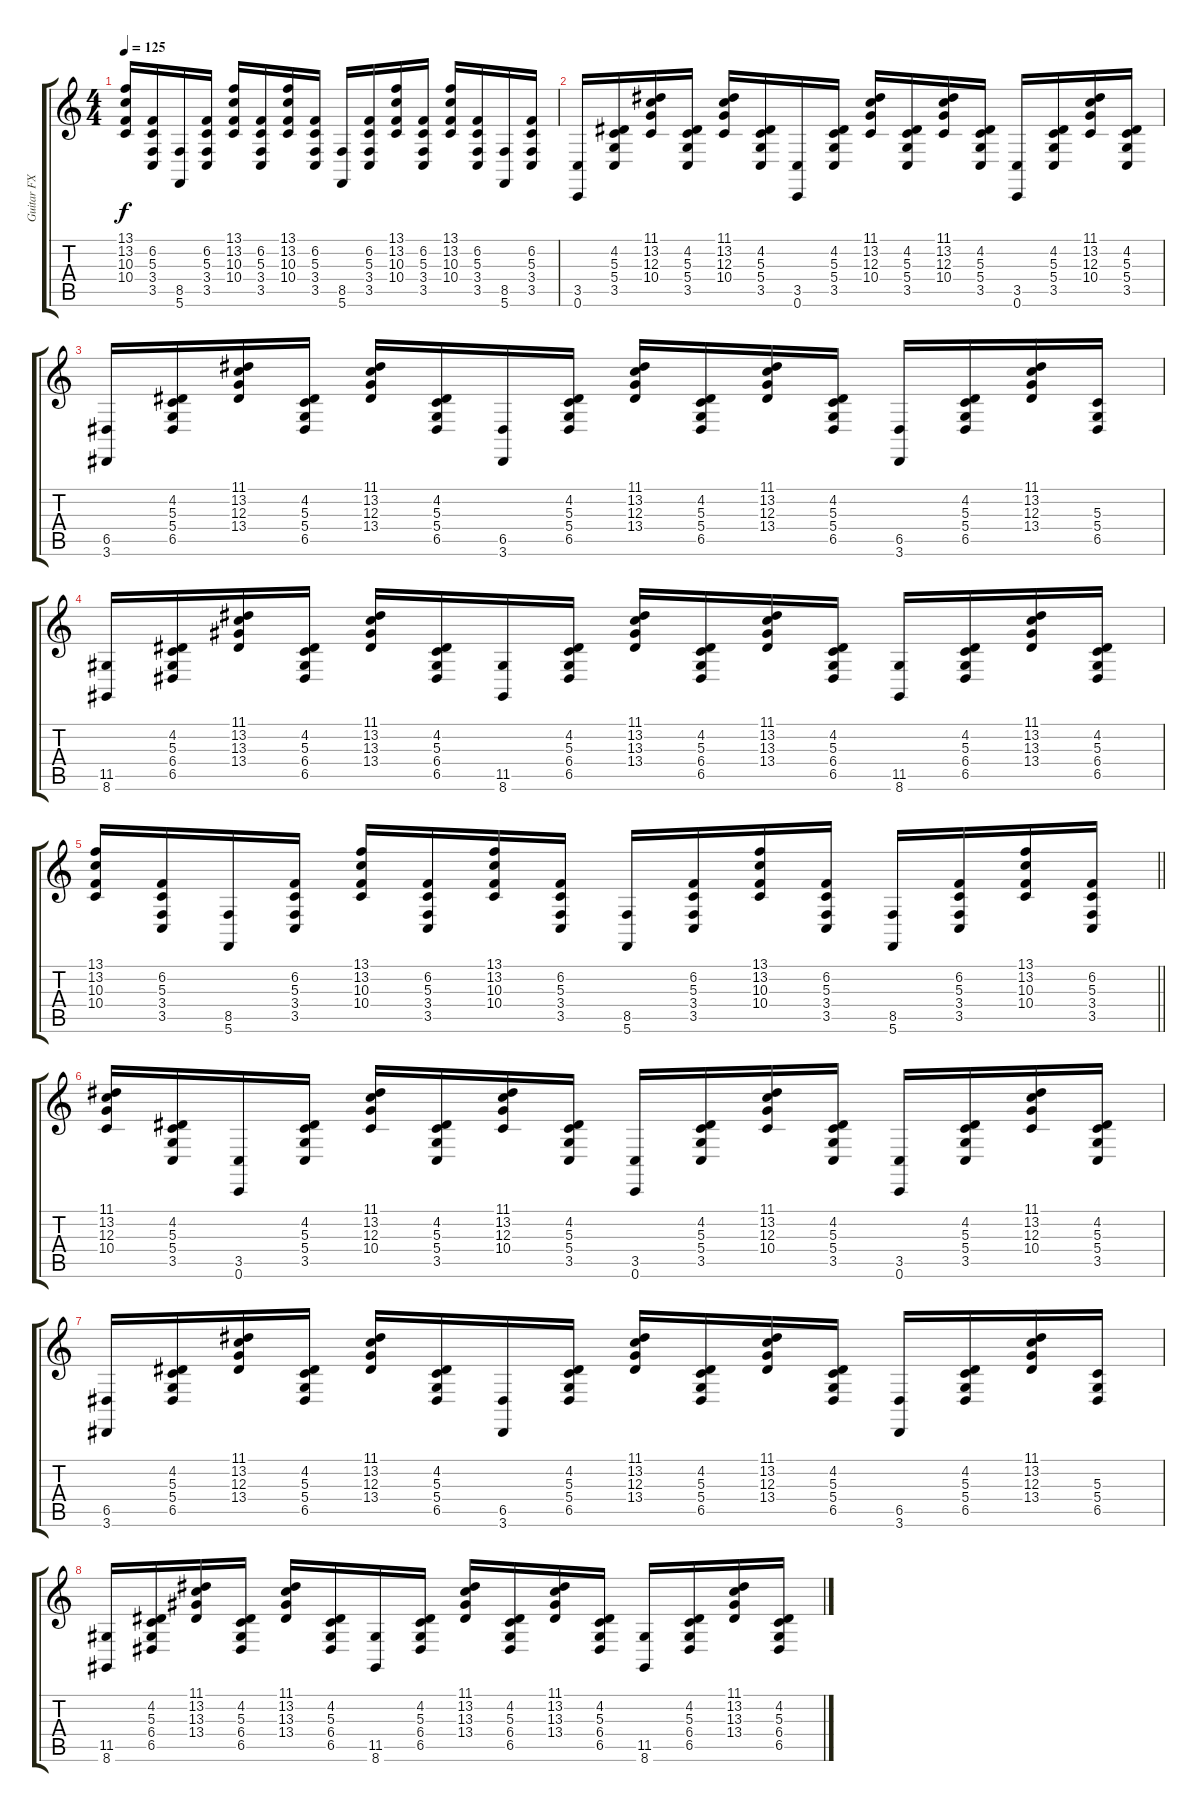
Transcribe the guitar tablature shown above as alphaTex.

\track ("Guitar FX" "Guitar FX") {instrument lead8bassandlead}
\staff {score tabs}
\tuning (E4 B3 G3 D3 A2 C2) {hide}
\ts (4 4)
\tempo 125
\clef g2
\ks c
(13.1 13.2 10.3 10.4).16{dy f} (6.2 5.3 3.4 3.5).16 (8.5 5.6).16 (6.2 5.3 3.4 3.5).16 (13.1 13.2 10.3 10.4).16 (6.2 5.3 3.4 3.5).16 (13.1 13.2 10.3 10.4).16 (6.2 5.3 3.4 3.5).16 (8.5 5.6).16 (6.2 5.3 3.4 3.5).16 (13.1 13.2 10.3 10.4).16 (6.2 5.3 3.4 3.5).16 (13.1 13.2 10.3 10.4).16 (6.2 5.3 3.4 3.5).16 (8.5 5.6).16 (6.2 5.3 3.4 3.5).16 |
(3.5 0.6).16 (4.2 5.3 5.4 3.5).16 (11.1 13.2 12.3 10.4).16 (4.2 5.3 5.4 3.5).16 (11.1 13.2 12.3 10.4).16 (4.2 5.3 5.4 3.5).16 (3.5 0.6).16 (4.2 5.3 5.4 3.5).16 (11.1 13.2 12.3 10.4).16 (4.2 5.3 5.4 3.5).16 (11.1 13.2 12.3 10.4).16 (4.2 5.3 5.4 3.5).16 (3.5 0.6).16 (4.2 5.3 5.4 3.5).16 (11.1 13.2 12.3 10.4).16 (4.2 5.3 5.4 3.5).16 |
(6.5 3.6).16 (4.2 5.3 5.4 6.5).16 (11.1 13.2 12.3 13.4).16 (4.2 5.3 5.4 6.5).16 (11.1 13.2 12.3 13.4).16 (4.2 5.3 5.4 6.5).16 (6.5 3.6).16 (4.2 5.3 5.4 6.5).16 (11.1 13.2 12.3 13.4).16 (4.2 5.3 5.4 6.5).16 (11.1 13.2 12.3 13.4).16 (4.2 5.3 5.4 6.5).16 (6.5 3.6).16 (4.2 5.3 5.4 6.5).16 (11.1 13.2 12.3 13.4).16 (5.3 5.4 6.5).16 |
(11.5 8.6).16 (4.2 5.3 6.4 6.5).16 (11.1 13.2 13.3 13.4).16 (4.2 5.3 6.4 6.5).16 (11.1 13.2 13.3 13.4).16 (4.2 5.3 6.4 6.5).16 (11.5 8.6).16 (4.2 5.3 6.4 6.5).16 (11.1 13.2 13.3 13.4).16 (4.2 5.3 6.4 6.5).16 (11.1 13.2 13.3 13.4).16 (4.2 5.3 6.4 6.5).16 (11.5 8.6).16 (4.2 5.3 6.4 6.5).16 (11.1 13.2 13.3 13.4).16 (4.2 5.3 6.4 6.5).16 |
\barLineRight lightlight
(13.1 13.2 10.3 10.4).16 (6.2 5.3 3.4 3.5).16 (8.5 5.6).16 (6.2 5.3 3.4 3.5).16 (13.1 13.2 10.3 10.4).16 (6.2 5.3 3.4 3.5).16 (13.1 13.2 10.3 10.4).16 (6.2 5.3 3.4 3.5).16 (8.5 5.6).16 (6.2 5.3 3.4 3.5).16 (13.1 13.2 10.3 10.4).16 (6.2 5.3 3.4 3.5).16 (8.5 5.6).16 (6.2 5.3 3.4 3.5).16 (13.1 13.2 10.3 10.4).16 (6.2 5.3 3.4 3.5).16 |
(11.1 13.2 12.3 10.4).16 (4.2 5.3 5.4 3.5).16 (3.5 0.6).16 (4.2 5.3 5.4 3.5).16 (11.1 13.2 12.3 10.4).16 (4.2 5.3 5.4 3.5).16 (11.1 13.2 12.3 10.4).16 (4.2 5.3 5.4 3.5).16 (3.5 0.6).16 (4.2 5.3 5.4 3.5).16 (11.1 13.2 12.3 10.4).16 (4.2 5.3 5.4 3.5).16 (3.5 0.6).16 (4.2 5.3 5.4 3.5).16 (11.1 13.2 12.3 10.4).16 (4.2 5.3 5.4 3.5).16 |
(6.5 3.6).16 (4.2 5.3 5.4 6.5).16 (11.1 13.2 12.3 13.4).16 (4.2 5.3 5.4 6.5).16 (11.1 13.2 12.3 13.4).16 (4.2 5.3 5.4 6.5).16 (6.5 3.6).16 (4.2 5.3 5.4 6.5).16 (11.1 13.2 12.3 13.4).16 (4.2 5.3 5.4 6.5).16 (11.1 13.2 12.3 13.4).16 (4.2 5.3 5.4 6.5).16 (6.5 3.6).16 (4.2 5.3 5.4 6.5).16 (11.1 13.2 12.3 13.4).16 (5.3 5.4 6.5).16 |
(11.5 8.6).16 (4.2 5.3 6.4 6.5).16 (11.1 13.2 13.3 13.4).16 (4.2 5.3 6.4 6.5).16 (11.1 13.2 13.3 13.4).16 (4.2 5.3 6.4 6.5).16 (11.5 8.6).16 (4.2 5.3 6.4 6.5).16 (11.1 13.2 13.3 13.4).16 (4.2 5.3 6.4 6.5).16 (11.1 13.2 13.3 13.4).16 (4.2 5.3 6.4 6.5).16 (11.5 8.6).16 (4.2 5.3 6.4 6.5).16 (11.1 13.2 13.3 13.4).16 (4.2 5.3 6.4 6.5).16
